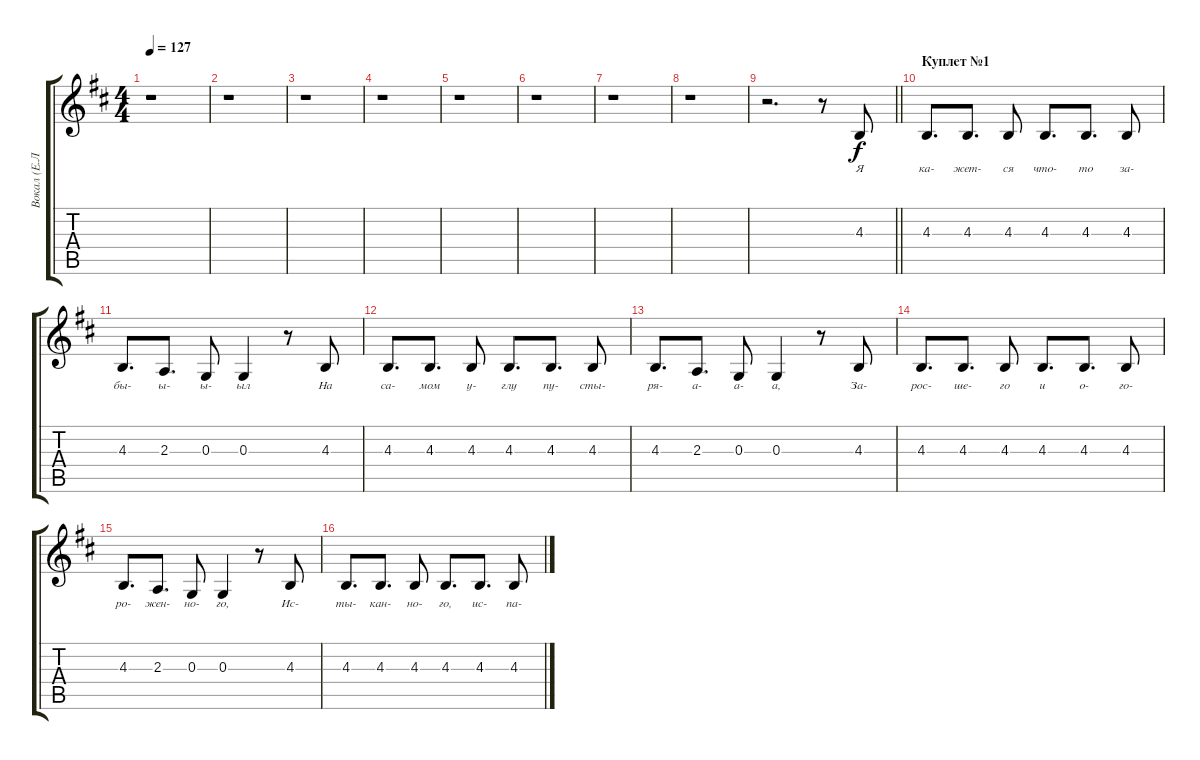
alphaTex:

\track ("Вокал (Е.Летов)" "Вокал (Е.Л") {instrument tenorsax}
\staff {score tabs}
\tuning (E4 B3 G3 D3 A2 E2) {hide}
\ts (4 4)
\tempo 127
\clef g2
\ks d
r.1{dy f instrument tenorsax} |
r.1 |
r.1 |
r.1 |
r.1 |
r.1 |
r.1 |
r.1 |
\barLineRight lightlight
r.2{d} r.8 4.3.8{lyrics (0 "Я") lyrics (1 "") lyrics (2 "") lyrics (3 "") lyrics (4 "")} |
\section ("" "Куплет №1")
4.3.8{d lyrics (0 "ка-") lyrics (1 "") lyrics (2 "") lyrics (3 "") lyrics (4 "")} 4.3.8{d lyrics (0 "жет-") lyrics (1 "") lyrics (2 "") lyrics (3 "") lyrics (4 "")} 4.3.8{lyrics (0 "ся") lyrics (1 "") lyrics (2 "") lyrics (3 "") lyrics (4 "")} 4.3.8{d lyrics (0 "что-") lyrics (1 "") lyrics (2 "") lyrics (3 "") lyrics (4 "")} 4.3.8{d lyrics (0 "то") lyrics (1 "") lyrics (2 "") lyrics (3 "") lyrics (4 "")} 4.3.8{lyrics (0 "за-") lyrics (1 "") lyrics (2 "") lyrics (3 "") lyrics (4 "")} |
4.3.8{d lyrics (0 "бы-") lyrics (1 "") lyrics (2 "") lyrics (3 "") lyrics (4 "")} 2.3.8{d lyrics (0 "ы-") lyrics (1 "") lyrics (2 "") lyrics (3 "") lyrics (4 "")} 0.3.8{lyrics (0 "ы-") lyrics (1 "") lyrics (2 "") lyrics (3 "") lyrics (4 "")} 0.3.4{lyrics (0 "ыл") lyrics (1 "") lyrics (2 "") lyrics (3 "") lyrics (4 "")} r.8 4.3.8{lyrics (0 "На") lyrics (1 "") lyrics (2 "") lyrics (3 "") lyrics (4 "")} |
4.3.8{d lyrics (0 "са-") lyrics (1 "") lyrics (2 "") lyrics (3 "") lyrics (4 "")} 4.3.8{d lyrics (0 "мом") lyrics (1 "") lyrics (2 "") lyrics (3 "") lyrics (4 "")} 4.3.8{lyrics (0 "у-") lyrics (1 "") lyrics (2 "") lyrics (3 "") lyrics (4 "")} 4.3.8{d lyrics (0 "глу") lyrics (1 "") lyrics (2 "") lyrics (3 "") lyrics (4 "")} 4.3.8{d lyrics (0 "пу-") lyrics (1 "") lyrics (2 "") lyrics (3 "") lyrics (4 "")} 4.3.8{lyrics (0 "сты-") lyrics (1 "") lyrics (2 "") lyrics (3 "") lyrics (4 "")} |
4.3.8{d lyrics (0 "ря-") lyrics (1 "") lyrics (2 "") lyrics (3 "") lyrics (4 "")} 2.3.8{d lyrics (0 "а-") lyrics (1 "") lyrics (2 "") lyrics (3 "") lyrics (4 "")} 0.3.8{lyrics (0 "а-") lyrics (1 "") lyrics (2 "") lyrics (3 "") lyrics (4 "")} 0.3.4{lyrics (0 "а,") lyrics (1 "") lyrics (2 "") lyrics (3 "") lyrics (4 "")} r.8 4.3.8{lyrics (0 "За-") lyrics (1 "") lyrics (2 "") lyrics (3 "") lyrics (4 "")} |
4.3.8{d lyrics (0 "рос-") lyrics (1 "") lyrics (2 "") lyrics (3 "") lyrics (4 "")} 4.3.8{d lyrics (0 "ше-") lyrics (1 "") lyrics (2 "") lyrics (3 "") lyrics (4 "")} 4.3.8{lyrics (0 "го") lyrics (1 "") lyrics (2 "") lyrics (3 "") lyrics (4 "")} 4.3.8{d lyrics (0 "и") lyrics (1 "") lyrics (2 "") lyrics (3 "") lyrics (4 "")} 4.3.8{d lyrics (0 "о-") lyrics (1 "") lyrics (2 "") lyrics (3 "") lyrics (4 "")} 4.3.8{lyrics (0 "го-") lyrics (1 "") lyrics (2 "") lyrics (3 "") lyrics (4 "")} |
4.3.8{d lyrics (0 "ро-") lyrics (1 "") lyrics (2 "") lyrics (3 "") lyrics (4 "")} 2.3.8{d lyrics (0 "жен-") lyrics (1 "") lyrics (2 "") lyrics (3 "") lyrics (4 "")} 0.3.8{lyrics (0 "но-") lyrics (1 "") lyrics (2 "") lyrics (3 "") lyrics (4 "")} 0.3.4{lyrics (0 "го,") lyrics (1 "") lyrics (2 "") lyrics (3 "") lyrics (4 "")} r.8 4.3.8{lyrics (0 "Ис-") lyrics (1 "") lyrics (2 "") lyrics (3 "") lyrics (4 "")} |
4.3.8{d lyrics (0 "ты-") lyrics (1 "") lyrics (2 "") lyrics (3 "") lyrics (4 "")} 4.3.8{d lyrics (0 "кан-") lyrics (1 "") lyrics (2 "") lyrics (3 "") lyrics (4 "")} 4.3.8{lyrics (0 "но-") lyrics (1 "") lyrics (2 "") lyrics (3 "") lyrics (4 "")} 4.3.8{d lyrics (0 "го,") lyrics (1 "") lyrics (2 "") lyrics (3 "") lyrics (4 "")} 4.3.8{d lyrics (0 "ис-") lyrics (1 "") lyrics (2 "") lyrics (3 "") lyrics (4 "")} 4.3.8{lyrics (0 "па-") lyrics (1 "") lyrics (2 "") lyrics (3 "") lyrics (4 "")}
